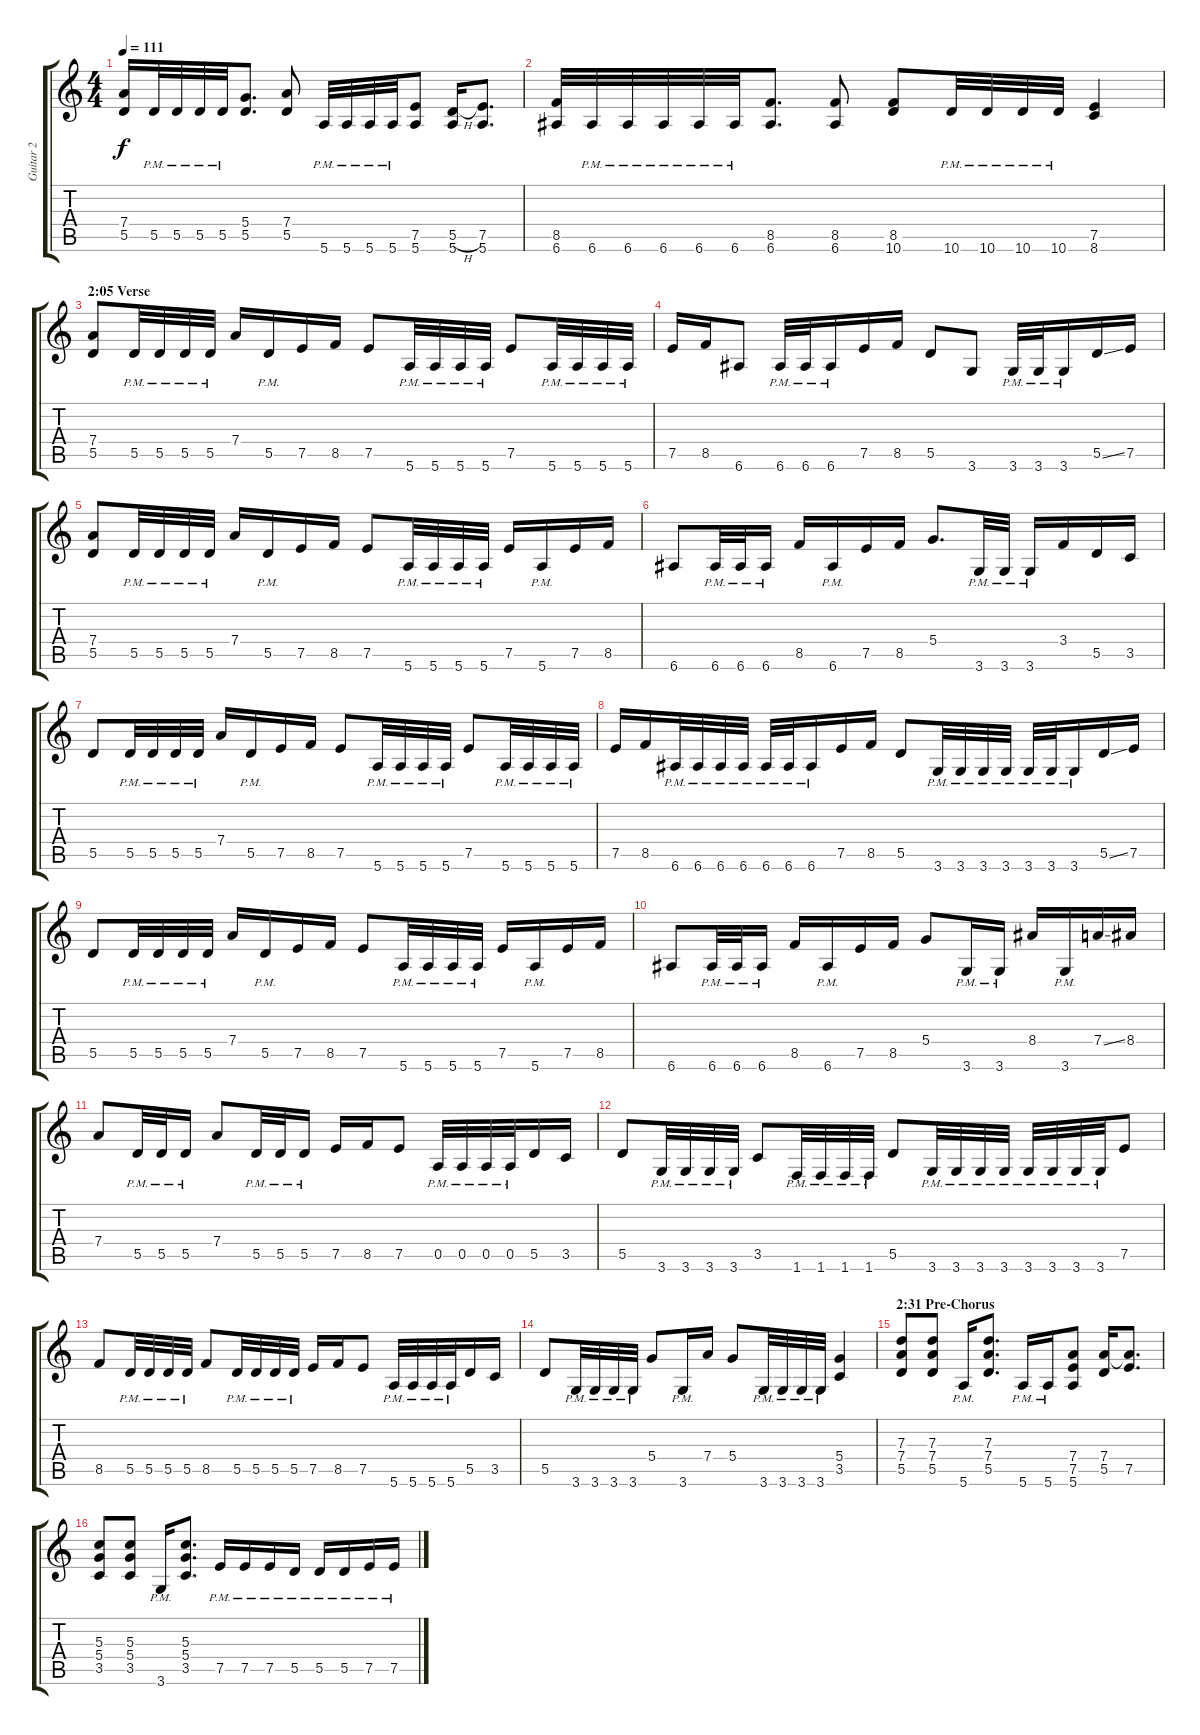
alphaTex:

\track ("Guitar 2" "Guitar 2") {instrument distortionguitar}
\staff {score tabs}
\tuning (E4 B3 G3 D3 A2 E2) {hide}
\ts (4 4)
\tempo 111
\clef g2
\ks c
(7.4 5.5).16{dy f} 5.5{pm}.32 5.5{pm}.32 5.5{pm}.32 5.5{pm}.32 (5.4 5.5).8{d} (7.4 5.5).8 5.6{pm}.32 5.6{pm}.32 5.6{pm}.32 5.6{pm}.32 (7.5 5.6).8 (5.5{h} 5.6).16 (7.5 5.6).8{d} |
(8.5 6.6).32 6.6{pm}.32 6.6{pm}.32 6.6{pm}.32 6.6{pm}.32 6.6{pm}.32 (8.5 6.6).8{d} (8.5 6.6).8 (8.5 10.6).8 10.6{pm}.32 10.6{pm}.32 10.6{pm}.32 10.6{pm}.32 (7.5 8.6).4 |
\section ("" "2:05 Verse")
(7.4 5.5).8 5.5{pm}.32 5.5{pm}.32 5.5{pm}.32 5.5{pm}.32 7.4.16 5.5{pm}.16 7.5.16 8.5.16 7.5.8 5.6{pm}.32 5.6{pm}.32 5.6{pm}.32 5.6{pm}.32 7.5.8 5.6{pm}.32 5.6{pm}.32 5.6{pm}.32 5.6{pm}.32 |
7.5.16 8.5.16 6.6.8 6.6{pm}.32 6.6{pm}.32 6.6{pm}.16 7.5.16 8.5.16 5.5.8 3.6.8 3.6{pm}.32 3.6{pm}.32 3.6{pm}.16 5.5{ss}.16 7.5.16 |
(7.4 5.5).8 5.5{pm}.32 5.5{pm}.32 5.5{pm}.32 5.5{pm}.32 7.4.16 5.5{pm}.16 7.5.16 8.5.16 7.5.8 5.6{pm}.32 5.6{pm}.32 5.6{pm}.32 5.6{pm}.32 7.5.16 5.6{pm}.16 7.5.16 8.5.16 |
6.6.8 6.6{pm}.32 6.6{pm}.32 6.6{pm}.16 8.5.16 6.6{pm}.16 7.5.16 8.5.16 5.4.8{d} 3.6{pm}.32 3.6{pm}.32 3.6{pm}.16 3.4.16 5.5.16 3.5.16 |
5.5.8 5.5{pm}.32 5.5{pm}.32 5.5{pm}.32 5.5{pm}.32 7.4.16 5.5{pm}.16 7.5.16 8.5.16 7.5.8 5.6{pm}.32 5.6{pm}.32 5.6{pm}.32 5.6{pm}.32 7.5.8 5.6{pm}.32 5.6{pm}.32 5.6{pm}.32 5.6{pm}.32 |
7.5.16 8.5.16 6.6{pm}.32 6.6{pm}.32 6.6{pm}.32 6.6{pm}.32 6.6{pm}.32 6.6{pm}.32 6.6{pm}.16 7.5.16 8.5.16 5.5.8 3.6{pm}.32 3.6{pm}.32 3.6{pm}.32 3.6{pm}.32 3.6{pm}.32 3.6{pm}.32 3.6{pm}.16 5.5{ss}.16 7.5.16 |
5.5.8 5.5{pm}.32 5.5{pm}.32 5.5{pm}.32 5.5{pm}.32 7.4.16 5.5{pm}.16 7.5.16 8.5.16 7.5.8 5.6{pm}.32 5.6{pm}.32 5.6{pm}.32 5.6{pm}.32 7.5.16 5.6{pm}.16 7.5.16 8.5.16 |
6.6.8 6.6{pm}.32 6.6{pm}.32 6.6{pm}.16 8.5.16 6.6{pm}.16 7.5.16 8.5.16 5.4.8 3.6{pm}.16 3.6{pm}.16 8.4.16 3.6{pm}.16 7.4{ss}.16 8.4.16 |
7.4.8 5.5{pm}.32 5.5{pm}.32 5.5{pm}.16 7.4.8 5.5{pm}.32 5.5{pm}.32 5.5{pm}.16 7.5.16 8.5.16 7.5.8 0.5{pm}.32 0.5{pm}.32 0.5{pm}.32 0.5{pm}.32 5.5.16 3.5.16 |
5.5.8 3.6{pm}.32 3.6{pm}.32 3.6{pm}.32 3.6{pm}.32 3.5.8 1.6{pm}.32 1.6{pm}.32 1.6{pm}.32 1.6{pm}.32 5.5.8 3.6{pm}.32 3.6{pm}.32 3.6{pm}.32 3.6{pm}.32 3.6{pm}.32 3.6{pm}.32 3.6{pm}.32 3.6{pm}.32 7.5.8 |
8.5.8 5.5{pm}.32 5.5{pm}.32 5.5{pm}.32 5.5{pm}.32 8.5.8 5.5{pm}.32 5.5{pm}.32 5.5{pm}.32 5.5{pm}.32 7.5.16 8.5.16 7.5.8 5.6{pm}.32 5.6{pm}.32 5.6{pm}.32 5.6{pm}.32 5.5.16 3.5.16 |
5.5.8 3.6{pm}.32 3.6{pm}.32 3.6{pm}.32 3.6{pm}.32 5.4.8 3.6{pm}.16 7.4.16 5.4.8 3.6{pm}.32 3.6{pm}.32 3.6{pm}.32 3.6{pm}.32 (5.4 3.5).4 |
\section ("" "2:31 Pre-Chorus")
(7.3 7.4 5.5).8 (7.3 7.4 5.5).8 5.6{pm}.16 (7.3 7.4 5.5).8{d} 5.6{pm}.16 5.6{pm}.16 (7.4 7.5 5.6).8 (7.4 5.5).16 (7.4{t} 7.5).8{d} |
(5.3 5.4 3.5).8 (5.3 5.4 3.5).8 3.6{pm}.16 (5.3 5.4 3.5).8{d} 7.5{pm}.16 7.5{pm}.16 7.5{pm}.16 5.5{pm}.16 5.5{pm}.16 5.5{pm}.16 7.5{pm}.16 7.5{pm}.16
